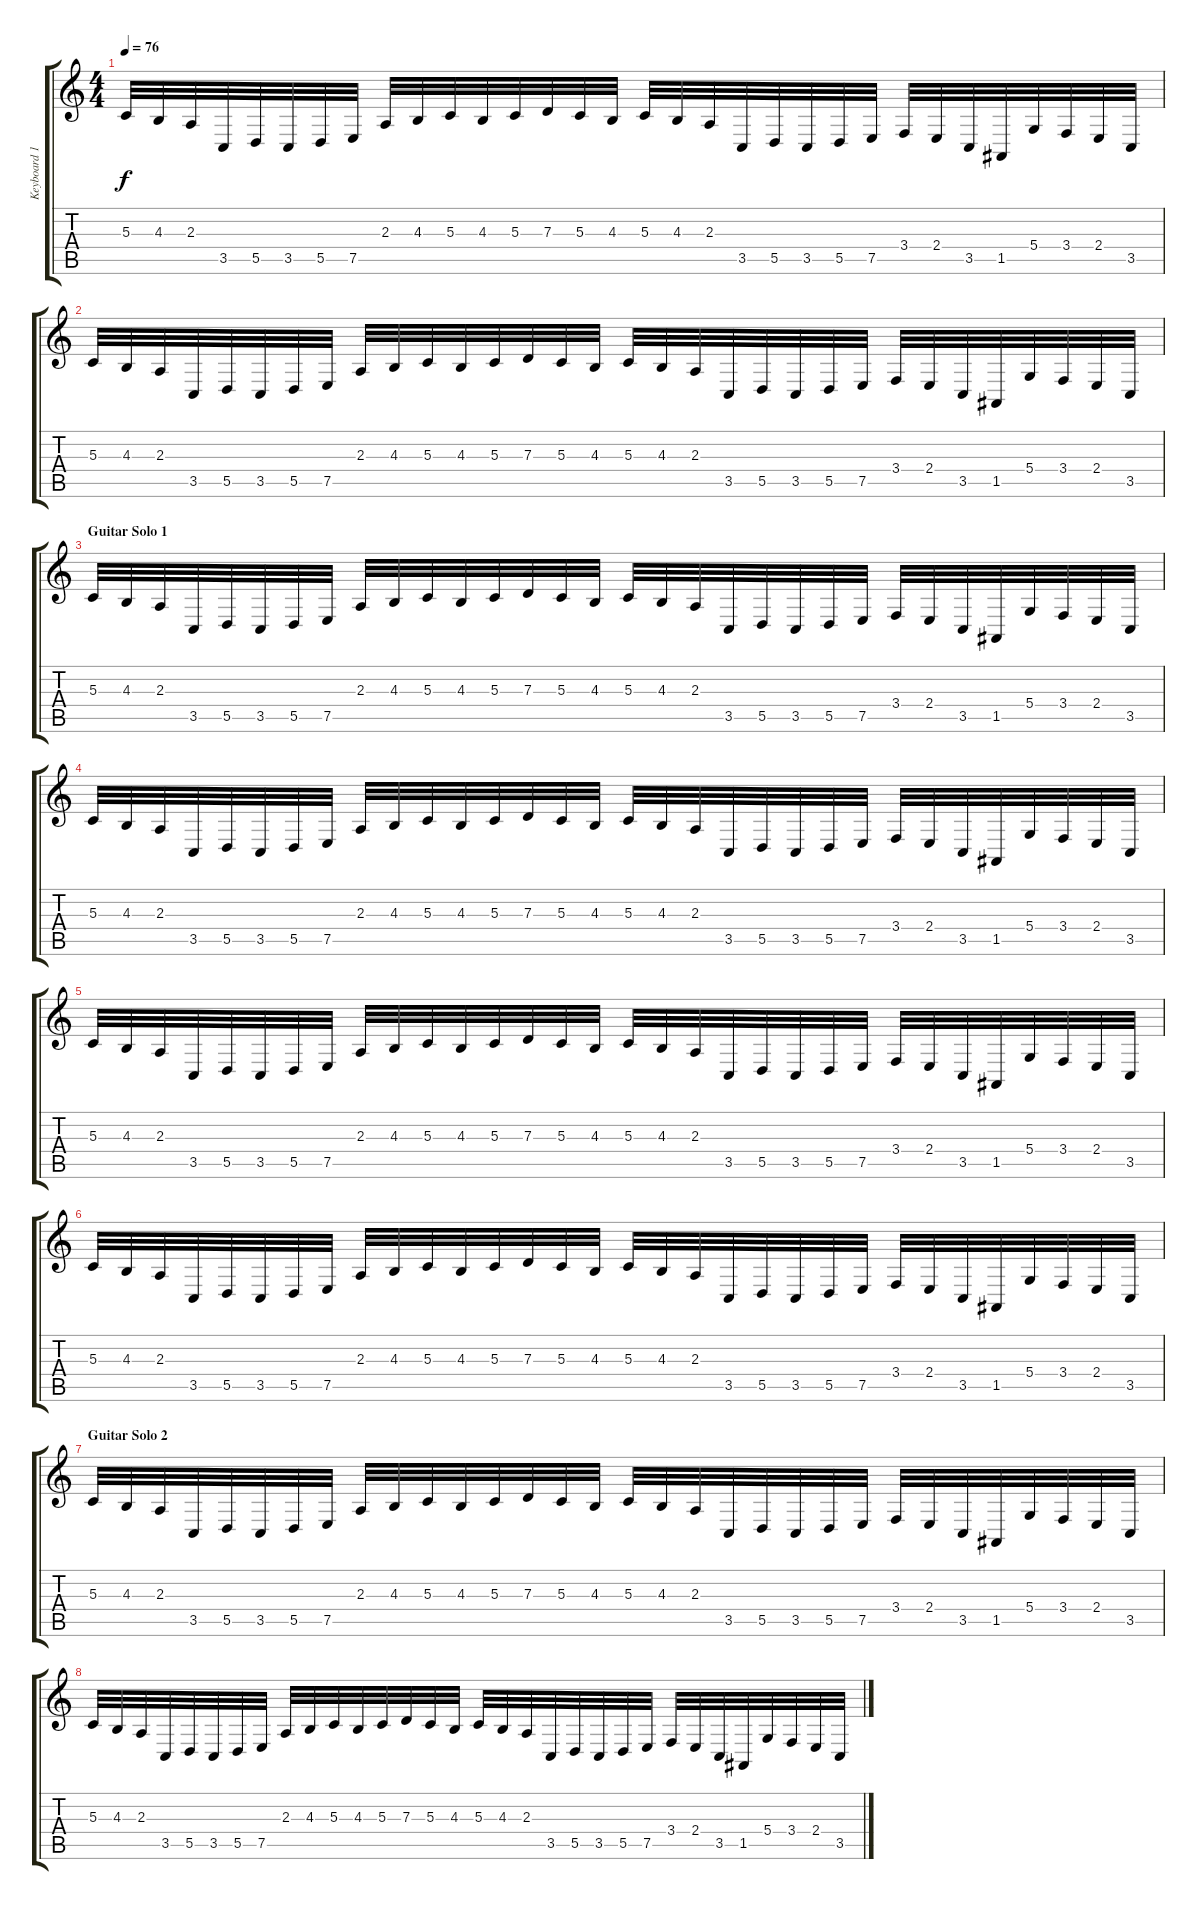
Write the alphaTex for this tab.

\track ("Keyboard 1" "Keyboard 1") {instrument pad4choir}
\staff {score tabs}
\tuning (E4 B3 G3 D3 A2 D2) {hide}
\ts (4 4)
\tempo 76
\clef g2
\ks c
5.3.32{dy f} 4.3.32 2.3.32 3.5.32 5.5.32 3.5.32 5.5.32 7.5.32 2.3.32 4.3.32 5.3.32 4.3.32 5.3.32 7.3.32 5.3.32 4.3.32 5.3.32 4.3.32 2.3.32 3.5.32 5.5.32 3.5.32 5.5.32 7.5.32 3.4.32 2.4.32 3.5.32 1.5.32 5.4.32 3.4.32 2.4.32 3.5.32 |
5.3.32 4.3.32 2.3.32 3.5.32 5.5.32 3.5.32 5.5.32 7.5.32 2.3.32 4.3.32 5.3.32 4.3.32 5.3.32 7.3.32 5.3.32 4.3.32 5.3.32 4.3.32 2.3.32 3.5.32 5.5.32 3.5.32 5.5.32 7.5.32 3.4.32 2.4.32 3.5.32 1.5.32 5.4.32 3.4.32 2.4.32 3.5.32 |
\section ("" "Guitar Solo 1")
5.3.32{volume 8} 4.3.32 2.3.32 3.5.32 5.5.32 3.5.32 5.5.32 7.5.32 2.3.32 4.3.32 5.3.32 4.3.32 5.3.32 7.3.32 5.3.32 4.3.32 5.3.32 4.3.32 2.3.32 3.5.32 5.5.32 3.5.32 5.5.32 7.5.32 3.4.32 2.4.32 3.5.32 1.5.32 5.4.32 3.4.32 2.4.32 3.5.32 |
5.3.32 4.3.32 2.3.32 3.5.32 5.5.32 3.5.32 5.5.32 7.5.32 2.3.32 4.3.32 5.3.32 4.3.32 5.3.32 7.3.32 5.3.32 4.3.32 5.3.32 4.3.32 2.3.32 3.5.32 5.5.32 3.5.32 5.5.32 7.5.32 3.4.32 2.4.32 3.5.32 1.5.32 5.4.32 3.4.32 2.4.32 3.5.32 |
5.3.32 4.3.32 2.3.32 3.5.32 5.5.32 3.5.32 5.5.32 7.5.32 2.3.32 4.3.32 5.3.32 4.3.32 5.3.32 7.3.32 5.3.32 4.3.32 5.3.32 4.3.32 2.3.32 3.5.32 5.5.32 3.5.32 5.5.32 7.5.32 3.4.32 2.4.32 3.5.32 1.5.32 5.4.32 3.4.32 2.4.32 3.5.32 |
5.3.32 4.3.32 2.3.32 3.5.32 5.5.32 3.5.32 5.5.32 7.5.32 2.3.32 4.3.32 5.3.32 4.3.32 5.3.32 7.3.32 5.3.32 4.3.32 5.3.32 4.3.32 2.3.32 3.5.32 5.5.32 3.5.32 5.5.32 7.5.32 3.4.32 2.4.32 3.5.32 1.5.32 5.4.32 3.4.32 2.4.32 3.5.32 |
\section ("" "Guitar Solo 2")
5.3.32 4.3.32 2.3.32 3.5.32 5.5.32 3.5.32 5.5.32 7.5.32 2.3.32 4.3.32 5.3.32 4.3.32 5.3.32 7.3.32 5.3.32 4.3.32 5.3.32 4.3.32 2.3.32 3.5.32 5.5.32 3.5.32 5.5.32 7.5.32 3.4.32 2.4.32 3.5.32 1.5.32 5.4.32 3.4.32 2.4.32 3.5.32 |
5.3.32 4.3.32 2.3.32 3.5.32 5.5.32 3.5.32 5.5.32 7.5.32 2.3.32 4.3.32 5.3.32 4.3.32 5.3.32 7.3.32 5.3.32 4.3.32 5.3.32 4.3.32 2.3.32 3.5.32 5.5.32 3.5.32 5.5.32 7.5.32 3.4.32 2.4.32 3.5.32 1.5.32 5.4.32 3.4.32 2.4.32 3.5.32
